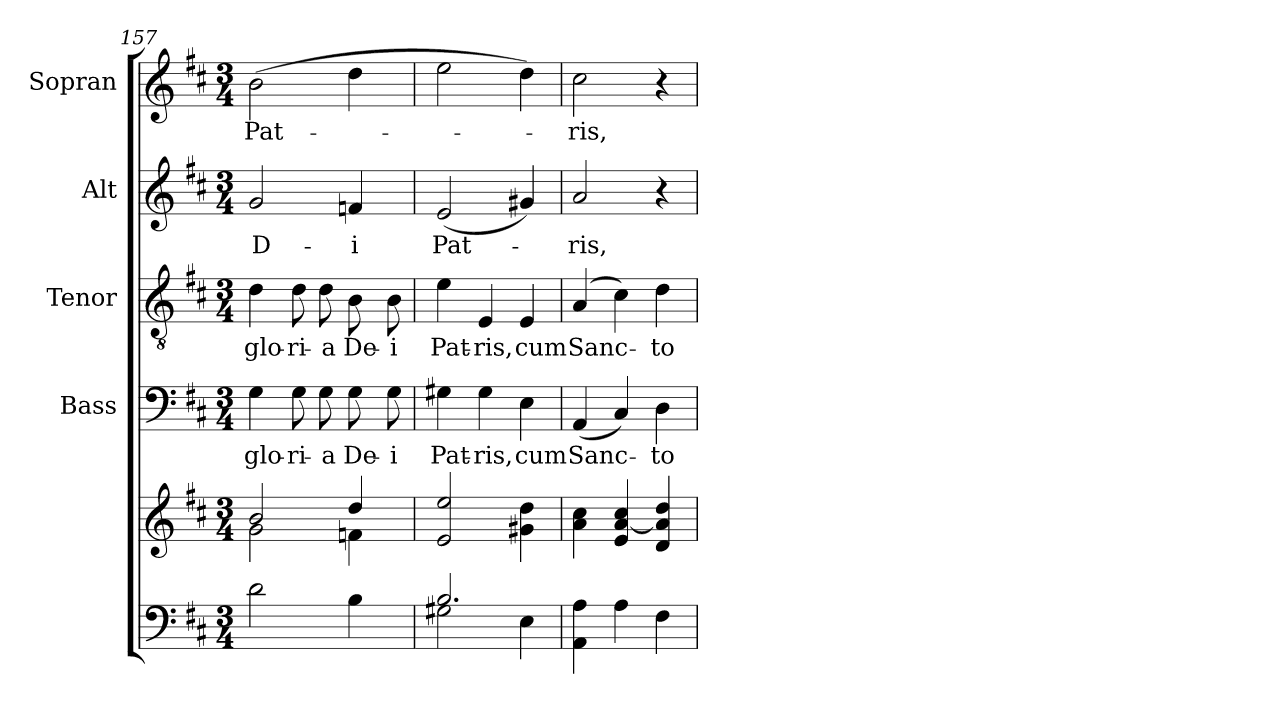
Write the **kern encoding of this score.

**kern	**kern	**kern	**text	**kern	**text	**kern	**text	**kern	**text
*part5	*part5	*part4	*part4	*part3	*part3	*part2	*part2	*part1	*part1
*staff6	*staff5	*staff4	*staff4	*staff3	*staff3	*staff2	*staff2	*staff1	*staff1
*	*	*I"Bass	*	*I"Tenor	*	*I"Alt	*	*I"Sopran	*
*	*	*I'B.	*	*I'T.	*	*I'A.	*	*I'S.	*
*clefF4	*clefG2	*clefF4	*	*clefGv2	*	*clefG2	*	*clefG2	*
*k[f#c#]	*k[f#c#]	*k[f#c#]	*	*k[f#c#]	*	*k[f#c#]	*	*k[f#c#]	*
*D:	*D:	*D:	*	*D:	*	*D:	*	*D:	*
*M3/4	*M3/4	*M3/4	*	*M3/4	*	*M3/4	*	*M3/4	*
=157	=157	=157	=157	=157	=157	=157	=157	=157	=157
*	*^	*	*	*	*	*	*	*	*
!	!	!	!	!LO:LY:b	!	!LO:LY:b	!	!LO:LY:b	!	!LO:LY:b
2d\	2b/	2g\	4G\	glo-	4d\	glo-	2g/	D-	(>2b\	Pat-
!	!	!	!	!LO:LY:b	!	!LO:LY:b	!	!	!	!
.	.	.	8G\	-ri-	8d\	-ri-	.	.	.	.
!	!	!	!	!LO:LY:b	!	!LO:LY:b	!	!	!	!
.	.	.	8G\	-a	8d\	-a	.	.	.	.
!	!	!	!	!LO:LY:b	!	!LO:LY:b	!	!LO:LY:b	!	!
4B\	4dd/	4fn\	8G\	De-	8B\	De-	4fn/	-i	4dd\	.
!	!	!	!	!LO:LY:b	!	!LO:LY:b	!	!	!	!
.	.	.	8G\	-i	8B\	-i	.	.	.	.
*	*v	*v	*	*	*	*	*	*	*	*
=158	=158	=158	=158	=158	=158	=158	=158	=158	=158
*^	*	*	*	*	*	*	*	*	*
!	!	!	!	!LO:LY:b	!	!LO:LY:b	!	!LO:LY:b	!	!
2.B/	2G#X\	2e/ 2ee/	4G#X\	Pat-	4e\	Pat-	(<2e/	Pat-	2ee\	.
!	!	!	!	!LO:LY:b	!	!LO:LY:b	!	!	!	!
.	.	.	4G#\	-ris,	4E/	-ris,	.	.	.	.
!	!	!	!	!LO:LY:b	!	!LO:LY:b	!	!	!	!
.	4E\	4g#X\ 4dd\	4E\	cum	4E/	cum	4g#X/)	.	4dd\)	.
=159	=159	=159	=159	=159	=159	=159	=159	=159	=159	=159
!	!	!	!	!LO:LY:b	!	!LO:LY:b	!	!LO:LY:b	!	!LO:LY:b
*v	*v	*	*	*	*	*	*	*	*	*
4AA\ 4A\	4a\ 4cc#\	(<4AA/	Sanc-	(4A/	Sanc-	2a/	-ris,	2cc#\	-ris,
4A\	4e/ [4a/ 4cc#/	4C#/)	.	4c#\)	.	.	.	.	.
!	!	!	!LO:LY:b	!	!LO:LY:b	!	!	!	!
4F#\	4d/ 4a/] 4dd/	4D\	-to	4d\	-to	4r	.	4r	.
=	=	=	=	=	=	=	=	=	=
*-	*-	*-	*-	*-	*-	*-	*-	*-	*-
